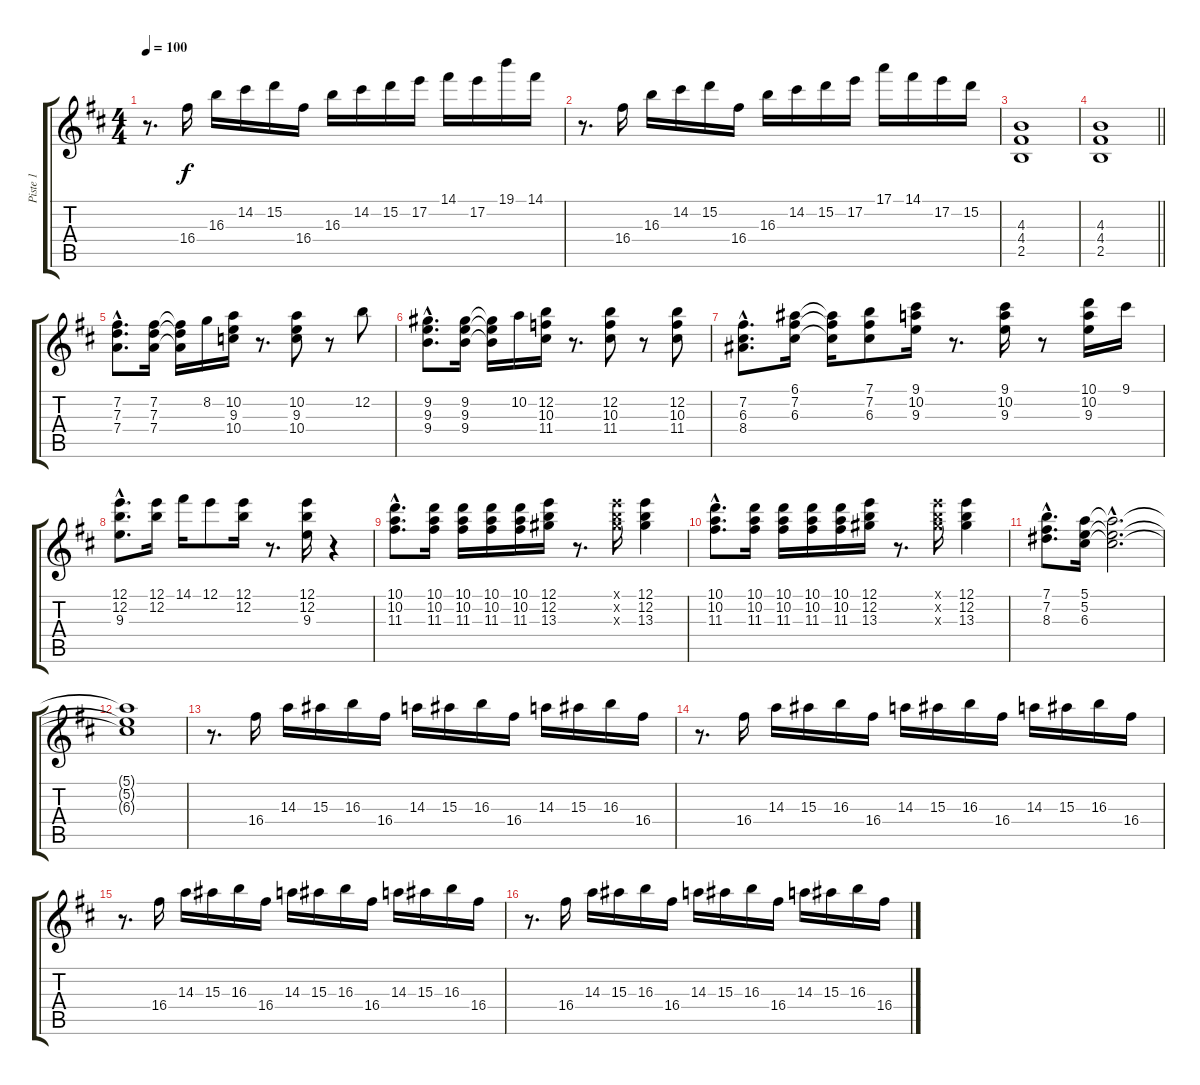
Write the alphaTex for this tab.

\track ("Piste 1" "Piste 1") {instrument acousticguitarsteel}
\staff {score tabs}
\tuning (E4 B3 G3 D3 A2 E2) {hide}
\ts (4 4)
\tempo 100
\clef g2
\ks d
r.8{d dy f} 16.4.16 16.3.16 14.2.16 15.2.16 16.4.16 16.3.16 14.2.16 15.2.16 17.2.16 14.1.16 17.2.16 19.1.16 14.1.16 |
r.8{d} 16.4.16 16.3.16 14.2.16 15.2.16 16.4.16 16.3.16 14.2.16 15.2.16 17.2.16 17.1.16 14.1.16 17.2.16 15.2.16 |
(4.3 4.4 2.5).1 |
\barLineRight lightlight
(4.3 4.4 2.5).1 |
(7.2{hac} 7.3{hac} 7.4{hac}).8{d} (7.2 7.3 7.4).16 (7.2{t} 7.3{t} 7.4{t}).16 8.2.16 (10.2 9.3 10.4).16 r.8{d} (10.2 9.3 10.4).8 r.8 12.2.8 |
(9.2{hac} 9.3{hac} 9.4{hac}).8{d} (9.2 9.3 9.4).16 (9.2{t} 9.3{t} 9.4{t}).16 10.2.16 (12.2 10.3 11.4).16 r.8{d} (12.2 10.3 11.4).8 r.8 (12.2 10.3 11.4).8 |
(7.2{hac} 6.3{hac} 8.4{hac}).8{d} (6.1 7.2 6.3).16 (6.1{t} 7.2{t} 6.3{t}).16 (7.1 7.2 6.3).8 (9.1 10.2 9.3).16 r.8{d} (9.1 10.2 9.3).16 r.8 (10.1 10.2 9.3).16 9.1.16 |
(12.1{hac} 12.2{hac} 9.3{hac}).8{d} (12.1 12.2).16 14.1.16 12.1.8 (12.1 12.2).16 r.8{d} (12.1 12.2 9.3).16 r.4 |
(10.1{hac} 10.2{hac} 11.3{hac}).8{d} (10.1 10.2 11.3).16 (10.1 10.2 11.3).16 (10.1 10.2 11.3).16 (10.1 10.2 11.3).16 (12.1 12.2 13.3).16 r.8{d} (12.1{x} 12.2{x} 13.3{x}).16 (12.1 12.2 13.3).4 |
(10.1{hac} 10.2{hac} 11.3{hac}).8{d} (10.1 10.2 11.3).16 (10.1 10.2 11.3).16 (10.1 10.2 11.3).16 (10.1 10.2 11.3).16 (12.1 12.2 13.3).16 r.8{d} (12.1{x} 12.2{x} 13.3{x}).16 (12.1 12.2 13.3).4 |
(7.1{hac} 7.2{hac} 8.3{hac}).8{d} (5.1 5.2 6.3).16 (5.1{hac t} 5.2{hac t} 6.3{hac t}).2{d} |
(5.1{t} 5.2{t} 6.3{t}).1 |
r.8{d} 16.4.16 14.3.16 15.3.16 16.3.16 16.4.16 14.3.16 15.3.16 16.3.16 16.4.16 14.3.16 15.3.16 16.3.16 16.4.16 |
r.8{d} 16.4.16 14.3.16 15.3.16 16.3.16 16.4.16 14.3.16 15.3.16 16.3.16 16.4.16 14.3.16 15.3.16 16.3.16 16.4.16 |
r.8{d} 16.4.16 14.3.16 15.3.16 16.3.16 16.4.16 14.3.16 15.3.16 16.3.16 16.4.16 14.3.16 15.3.16 16.3.16 16.4.16 |
r.8{d} 16.4.16 14.3.16 15.3.16 16.3.16 16.4.16 14.3.16 15.3.16 16.3.16 16.4.16 14.3.16 15.3.16 16.3.16 16.4.16
